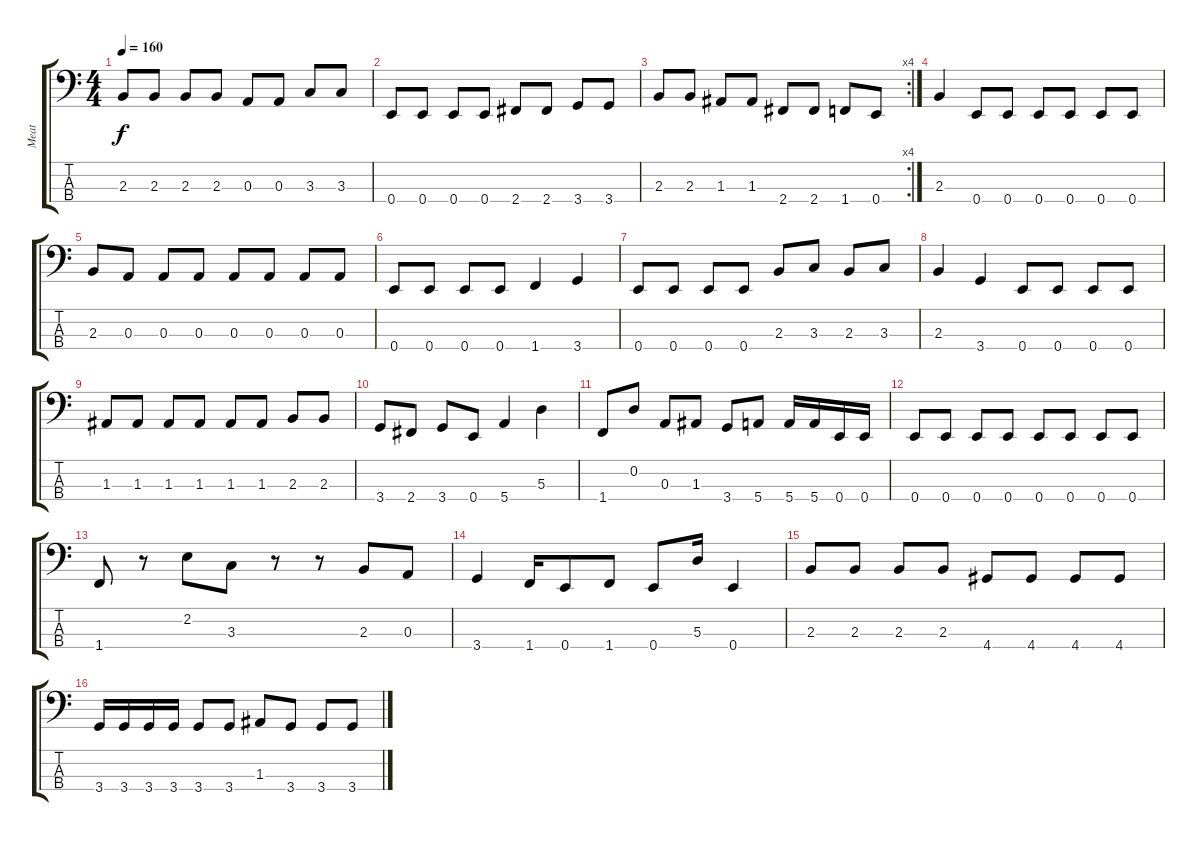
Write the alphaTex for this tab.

\track ("Meat" "Meat") {instrument electricbasspick}
\staff {score tabs}
\tuning (G2 D2 A1 E1) {hide}
\ts (4 4)
\tempo 160
\clef f4
\ks c
2.3.8{dy f} 2.3.8 2.3.8 2.3.8 0.3.8 0.3.8 3.3.8 3.3.8 |
0.4.8 0.4.8 0.4.8 0.4.8 2.4.8 2.4.8 3.4.8 3.4.8 |
\rc 4
2.3.8 2.3.8 1.3.8 1.3.8 2.4.8 2.4.8 1.4.8 0.4.8 |
2.3.4 0.4.8 0.4.8 0.4.8 0.4.8 0.4.8 0.4.8 |
2.3.8 0.3.8 0.3.8 0.3.8 0.3.8 0.3.8 0.3.8 0.3.8 |
0.4.8 0.4.8 0.4.8 0.4.8 1.4.4 3.4.4 |
0.4.8 0.4.8 0.4.8 0.4.8 2.3.8 3.3.8 2.3.8 3.3.8 |
2.3.4 3.4.4 0.4.8 0.4.8 0.4.8 0.4.8 |
1.3.8 1.3.8 1.3.8 1.3.8 1.3.8 1.3.8 2.3.8 2.3.8 |
3.4.8 2.4.8 3.4.8 0.4.8 5.4.4 5.3.4 |
1.4.8 0.2.8 0.3.8 1.3.8 3.4.8 5.4.8 5.4.16 5.4.16 0.4.16 0.4.16 |
0.4.8 0.4.8 0.4.8 0.4.8 0.4.8 0.4.8 0.4.8 0.4.8 |
1.4.8 r.8 2.2.8 3.3.8 r.8 r.8 2.3.8 0.3.8 |
3.4.4 1.4.16 0.4.8 1.4.8 0.4.8 5.3.16 0.4.4 |
2.3.8 2.3.8 2.3.8 2.3.8 4.4.8 4.4.8 4.4.8 4.4.8 |
3.4.16 3.4.16 3.4.16 3.4.16 3.4.8 3.4.8 1.3.8 3.4.8 3.4.8 3.4.8
